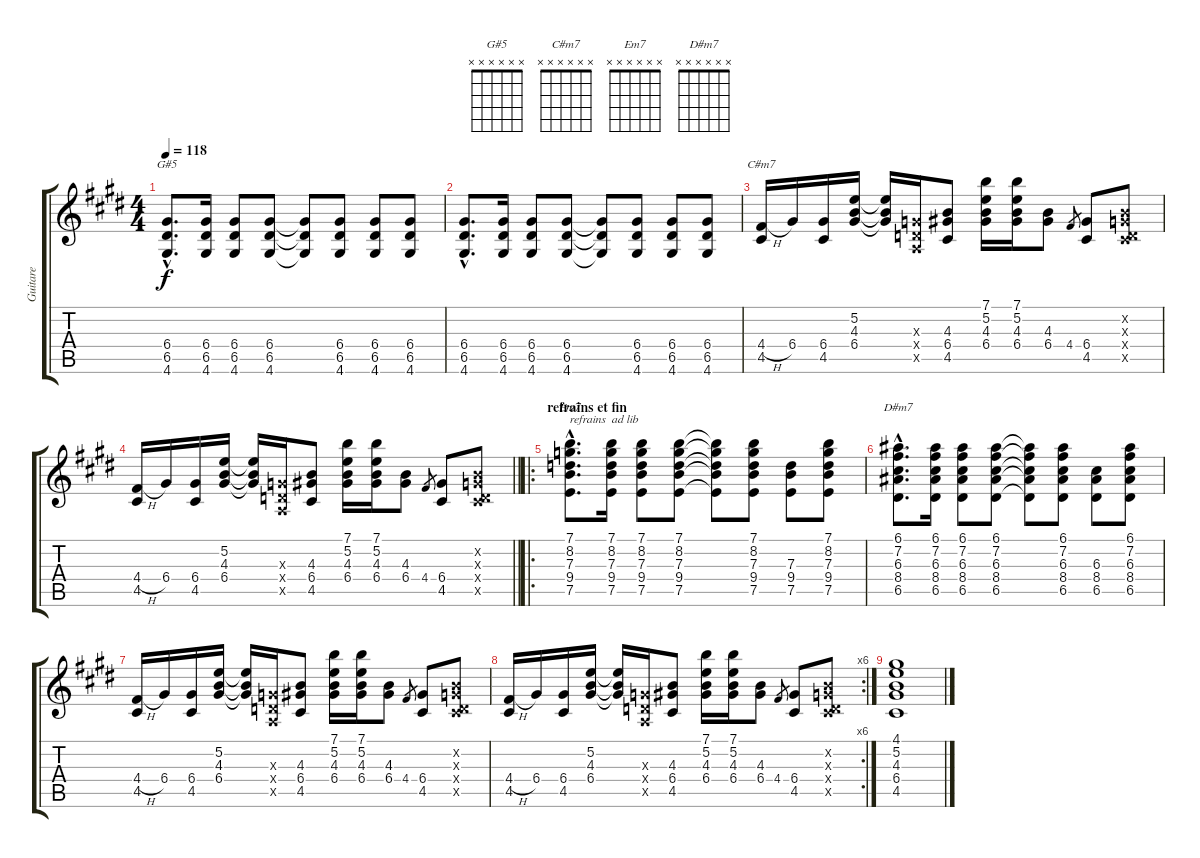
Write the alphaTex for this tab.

\track ("Guitare" "Guitare") {instrument electricguitarclean}
\staff {score tabs}
\tuning (E4 B3 G3 D3 A2 E2) {hide}
\chord ("G#5" x x x x x x)
\chord ("C#m7" x x x x x x)
\chord ("Em7" x x x x x x)
\chord ("D#m7" x x x x x x)
\ts (4 4)
\tempo 118
\clef g2
\ks e
(6.4{hac} 6.5{hac} 4.6{hac}).8{d ch "G#5" dy f} (6.4 6.5 4.6).16 (6.4 6.5 4.6).8 (6.4 6.5 4.6).8 (6.4{t} 6.5{t} 4.6{t}).8 (6.4 6.5 4.6).8 (6.4 6.5 4.6).8 (6.4 6.5 4.6).8 |
(6.4{hac} 6.5{hac} 4.6{hac}).8{d} (6.4 6.5 4.6).16 (6.4 6.5 4.6).8 (6.4 6.5 4.6).8 (6.4{t} 6.5{t} 4.6{t}).8 (6.4 6.5 4.6).8 (6.4 6.5 4.6).8 (6.4 6.5 4.6).8 |
(4.4{h} 4.5).16{ch "C#m7"} 6.4.16 (6.4 4.5).16 (5.2 4.3 6.4).16 (5.2{t} 4.3{t} 6.4{t}).16 (0.3{x} 0.4{x} 0.5{x}).16 (4.3 6.4 4.5).8 (7.1 5.2 4.3 6.4).16 (7.1 5.2 4.3 6.4).16 (4.3 6.4).8 4.4.8{gr} (6.4 4.5).8 (0.2{x} 0.3{x} 0.4{x} 4.5{x}).8 |
\barLineRight lightlight
(4.4{h} 4.5).16 6.4.16 (6.4 4.5).16 (5.2 4.3 6.4).16 (5.2{t} 4.3{t} 6.4{t}).16 (0.3{x} 0.4{x} 0.5{x}).16 (4.3 6.4 4.5).8 (7.1 5.2 4.3 6.4).16 (7.1 5.2 4.3 6.4).16 (4.3 6.4).8 4.4.8{gr} (6.4 4.5).8 (0.2{x} 0.3{x} 0.4{x} 4.5{x}).8 |
\ro
\section ("" "refrains et fin")
(7.1{hac} 8.2{hac} 7.3{hac} 9.4{hac} 7.5{hac}).8{d ch "Em7" txt "refrains  ad lib"} (7.1 8.2 7.3 9.4 7.5).16 (7.1 8.2 7.3 9.4 7.5).8 (7.1 8.2 7.3 9.4 7.5).8 (7.1{t} 8.2{t} 7.3{t} 9.4{t} 7.5{t}).8 (7.1 8.2 7.3 9.4 7.5).8 (7.3 9.4 7.5).8 (7.1 8.2 7.3 9.4 7.5).8 |
(6.1{hac} 7.2{hac} 6.3{hac} 8.4{hac} 6.5{hac}).8{d ch "D#m7"} (6.1 7.2 6.3 8.4 6.5).16 (6.1 7.2 6.3 8.4 6.5).8 (6.1 7.2 6.3 8.4 6.5).8 (6.1{t} 7.2{t} 6.3{t} 8.4{t} 6.5{t}).8 (6.1 7.2 6.3 8.4 6.5).8 (6.3 8.4 6.5).8 (6.1 7.2 6.3 8.4 6.5).8 |
(4.4{h} 4.5).16 6.4.16 (6.4 4.5).16 (5.2 4.3 6.4).16 (5.2{t} 4.3{t} 6.4{t}).16 (0.3{x} 0.4{x} 0.5{x}).16 (4.3 6.4 4.5).8 (7.1 5.2 4.3 6.4).16 (7.1 5.2 4.3 6.4).16 (4.3 6.4).8 4.4.8{gr} (6.4 4.5).8 (0.2{x} 0.3{x} 0.4{x} 4.5{x}).8 |
\rc 6
(4.4{h} 4.5).16 6.4.16 (6.4 4.5).16 (5.2 4.3 6.4).16 (5.2{t} 4.3{t} 6.4{t}).16 (0.3{x} 0.4{x} 0.5{x}).16 (4.3 6.4 4.5).8 (7.1 5.2 4.3 6.4).16 (7.1 5.2 4.3 6.4).16 (4.3 6.4).8 4.4.8{gr} (6.4 4.5).8 (0.2{x} 0.3{x} 0.4{x} 4.5{x}).8 |
(4.1 5.2 4.3 6.4 4.5).1
